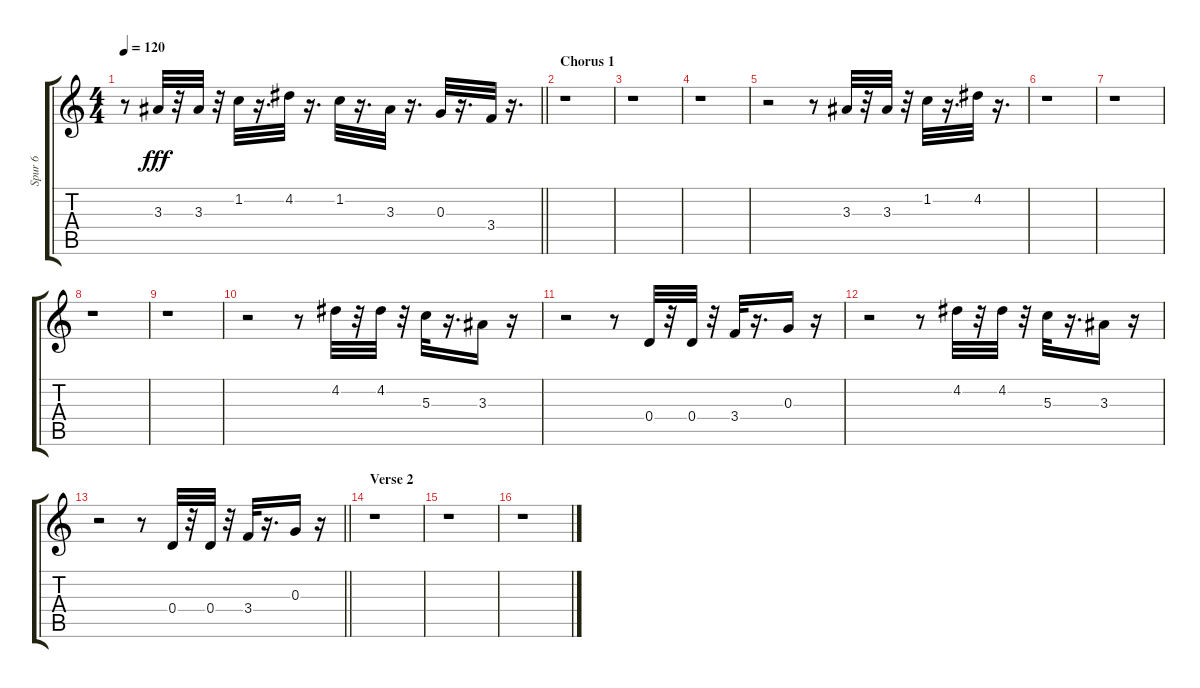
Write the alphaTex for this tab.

\track ("Spur 6" "Spur 6") {instrument electricguitarmuted}
\staff {score tabs}
\tuning (E4 B3 G3 D3 A2 E2) {hide}
\ts (4 4)
\tempo 120
\clef g2
\barLineRight lightlight
\ks c
r.8{dy fff} 3.3.32 r.32 3.3.32 r.32 1.2.32 r.16{d} 4.2.32 r.16{d} 1.2.32 r.16{d} 3.3.32 r.16{d} 0.3.32 r.16{d} 3.4.32 r.16{d} |
\section ("" "Chorus 1")
r.1 |
r.1 |
r.1 |
r.2 r.8 3.3.32 r.32 3.3.32 r.32 1.2.32 r.16{d} 4.2.32 r.16{d} |
r.1 |
r.1 |
r.1 |
r.1 |
r.2 r.8 4.2.32 r.32 4.2.32 r.32 5.3.32 r.16{d} 3.3.16 r.16 |
r.2 r.8 0.4.32 r.32 0.4.32 r.32 3.4.32 r.16{d} 0.3.16 r.16 |
r.2 r.8 4.2.32 r.32 4.2.32 r.32 5.3.32 r.16{d} 3.3.16 r.16 |
\barLineRight lightlight
r.2 r.8 0.4.32 r.32 0.4.32 r.32 3.4.32 r.16{d} 0.3.16 r.16 |
\section ("" "Verse 2")
r.1 |
r.1 |
r.1
